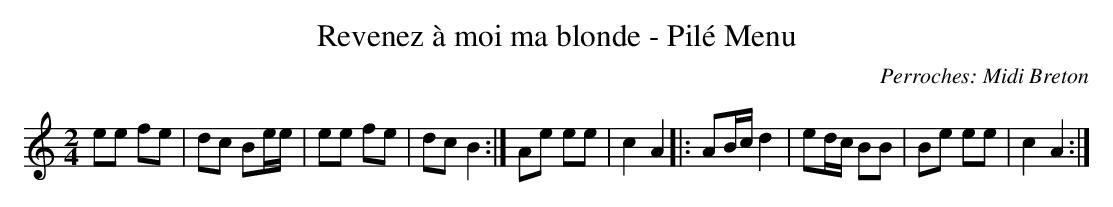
X:1
T:Revenez à moi ma blonde - Pil\'e Menu
C:Perroches: Midi Breton
M:2/4
L:1/8
K:C
ee fe |dc Be/e/|ee fe |dc B2:|\
Ae ee |c2A2|:AB/c/ d2 |\
ed/c/ BB|Be ee |c2A2:|
